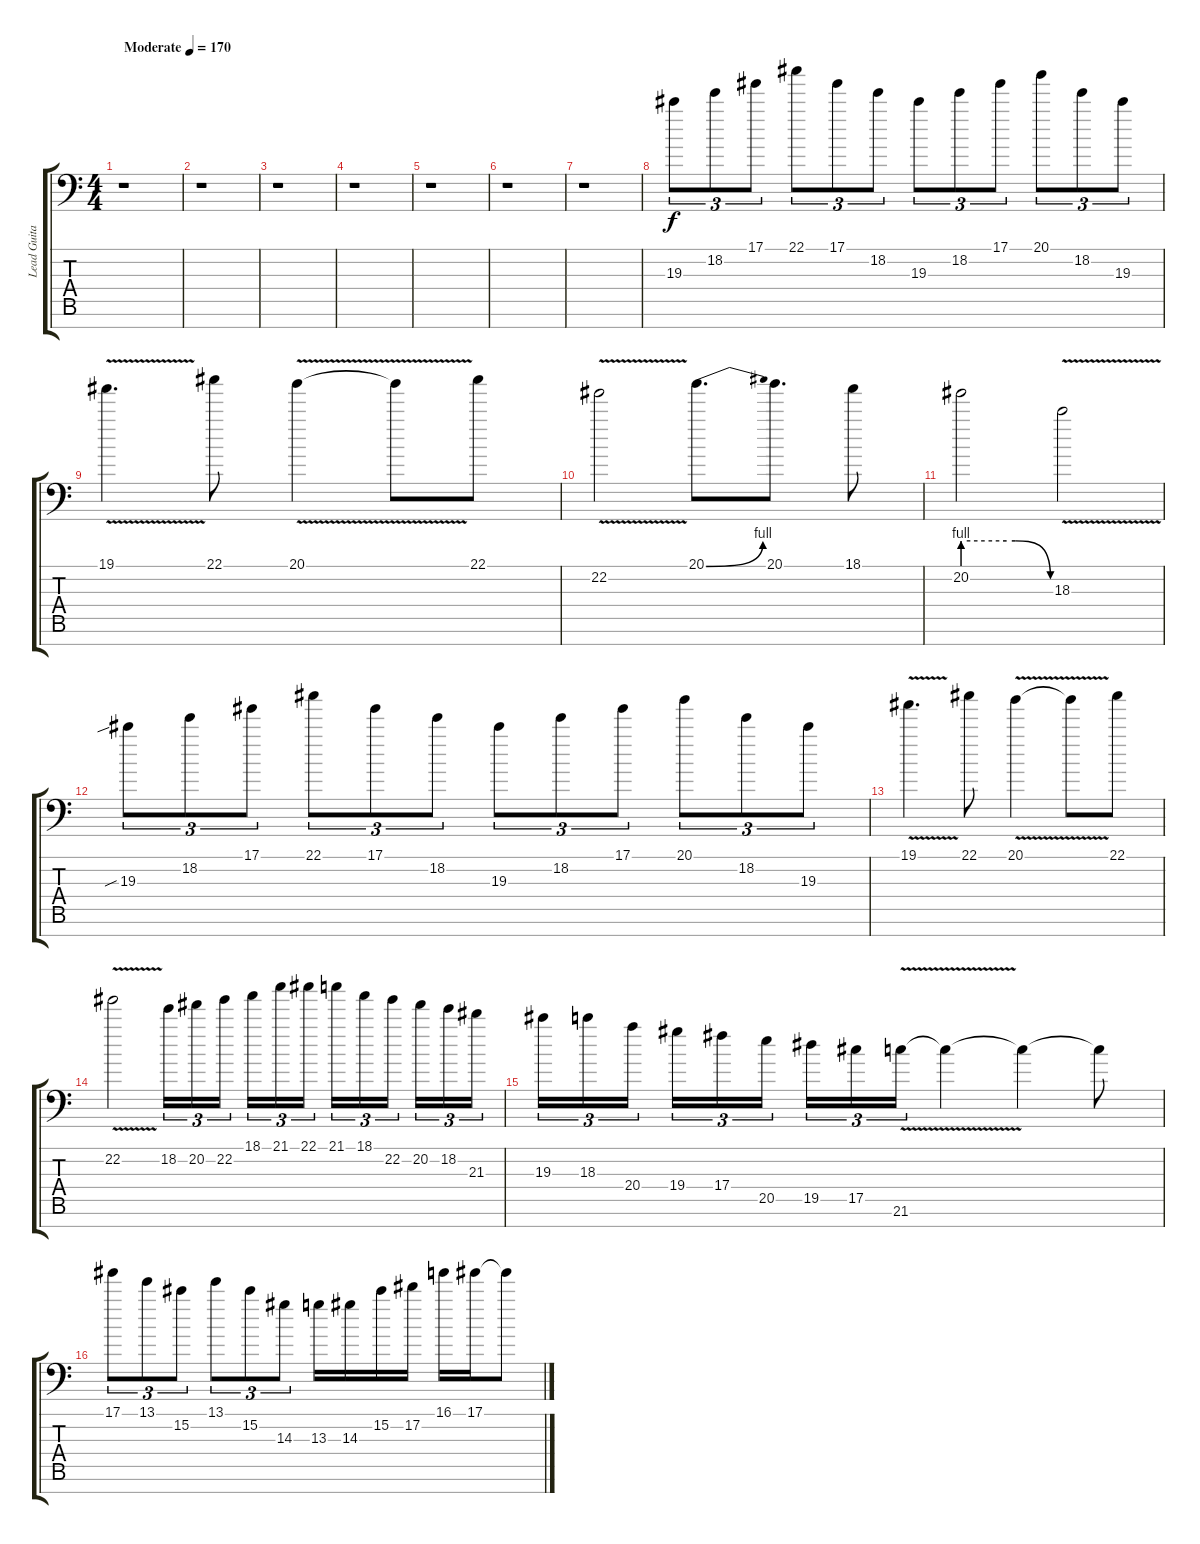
\track ("Lead Guitar" "Lead Guita") {instrument distortionguitar}
\staff {score tabs}
\tuning (Eb4 Bb3 Gb3 Db3 Ab2 Eb2 Bb1) {hide}
\ts (4 4)
\tempo (170 "Moderate")
\clef f4
\ks c
r.1{dy f instrument distortionguitar} |
r.1 |
r.1 |
r.1 |
r.1 |
r.1 |
r.1 |
19.3.8{tu (3 2)} 18.2.8{tu (3 2)} 17.1.8{tu (3 2)} 22.1.8{tu (3 2)} 17.1.8{tu (3 2)} 18.2.8{tu (3 2)} 19.3.8{tu (3 2)} 18.2.8{tu (3 2)} 17.1.8{tu (3 2)} 20.1.8{tu (3 2)} 18.2.8{tu (3 2)} 19.3.8{tu (3 2)} |
19.1{v}.4{d} 22.1.8 20.1{v}.4 20.1{t}.8 22.1.8 |
22.2{v}.2 20.1{be (bend 0 0 60 4)}.8{d} 20.1.8{d} 18.1.8 |
20.2{be (custom 0 4 15 4 25 4 30 4 36 4 60 0)}.2 18.3{v}.2 |
19.3{sib}.8{tu (3 2)} 18.2.8{tu (3 2)} 17.1.8{tu (3 2)} 22.1.8{tu (3 2)} 17.1.8{tu (3 2)} 18.2.8{tu (3 2)} 19.3.8{tu (3 2)} 18.2.8{tu (3 2)} 17.1.8{tu (3 2)} 20.1.8{tu (3 2)} 18.2.8{tu (3 2)} 19.3.8{tu (3 2)} |
19.1{v}.4{d} 22.1.8 20.1{v}.4 20.1{t}.8 22.1.8 |
22.2{v}.2 18.2.16{tu (3 2)} 20.2.16{tu (3 2)} 22.2.16{tu (3 2) beam splitsecondary} 18.1.16{tu (3 2)} 21.1.16{tu (3 2)} 22.1.16{tu (3 2)} 21.1.16{tu (3 2)} 18.1.16{tu (3 2)} 22.2.16{tu (3 2) beam splitsecondary} 20.2.16{tu (3 2)} 18.2.16{tu (3 2)} 21.3.16{tu (3 2)} |
19.3.16{tu (3 2)} 18.3.16{tu (3 2)} 20.4.16{tu (3 2) beam splitsecondary} 19.4.16{tu (3 2)} 17.4.16{tu (3 2)} 20.5.16{tu (3 2)} 19.5.16{tu (3 2)} 17.5.16{tu (3 2)} 21.6{v}.16{tu (3 2)} 21.6{t}.4 21.6{t}.4 21.6{t}.8 |
17.1.8{tu (3 2)} 13.1.8{tu (3 2)} 15.2.8{tu (3 2)} 13.1.8{tu (3 2)} 15.2.8{tu (3 2)} 14.3.8{tu (3 2)} 13.3.16 14.3.16 15.2.16 17.2.16 16.1.16 17.1.16 17.1{t}.8
